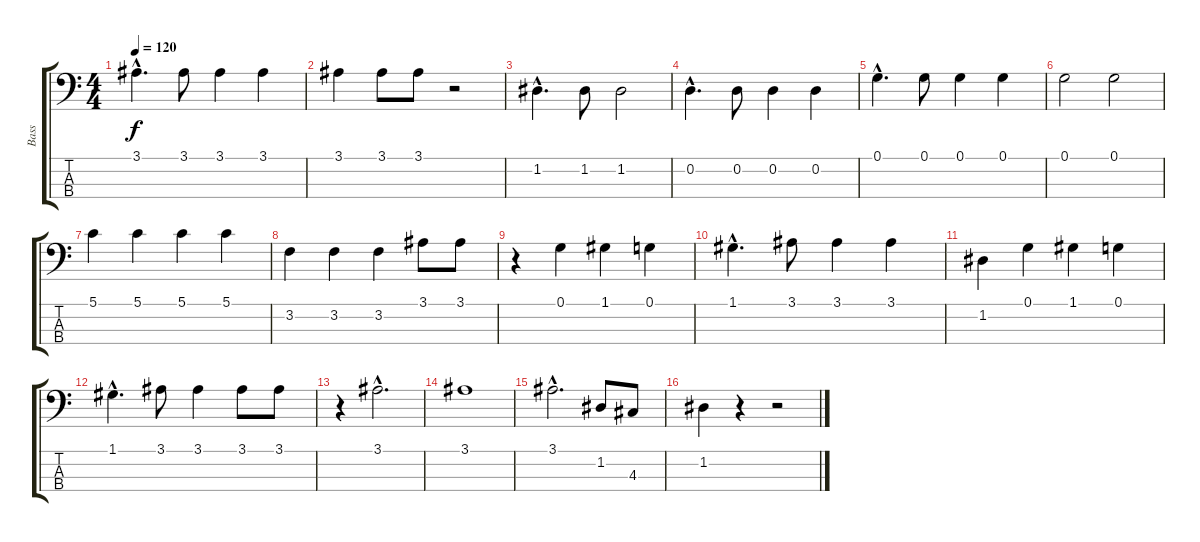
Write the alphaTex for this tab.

\track ("Bass" "Bass") {instrument electricbasspick}
\staff {score tabs}
\tuning (G2 D2 A1 E1) {hide}
\ts (4 4)
\tempo 120
\clef f4
\ks c
3.1{hac}.4{d dy f} 3.1.8 3.1.4 3.1.4 |
3.1.4 3.1.8 3.1.8 r.2 |
1.2{hac}.4{d} 1.2.8 1.2.2 |
0.2{hac}.4{d} 0.2.8 0.2.4 0.2.4 |
0.1{hac}.4{d} 0.1.8 0.1.4 0.1.4 |
0.1.2 0.1.2 |
5.1.4 5.1.4 5.1.4 5.1.4 |
3.2.4 3.2.4 3.2.4 3.1.8 3.1.8 |
r.4 0.1.4 1.1.4 0.1.4 |
1.1{hac}.4{d} 3.1.8 3.1.4 3.1.4 |
1.2.4 0.1.4 1.1.4 0.1.4 |
1.1{hac}.4{d} 3.1.8 3.1.4 3.1.8 3.1.8 |
r.4 3.1{hac}.2{d} |
3.1.1 |
3.1{hac}.2{d} 1.2.8 4.3.8 |
1.2.4 r.4 r.2
